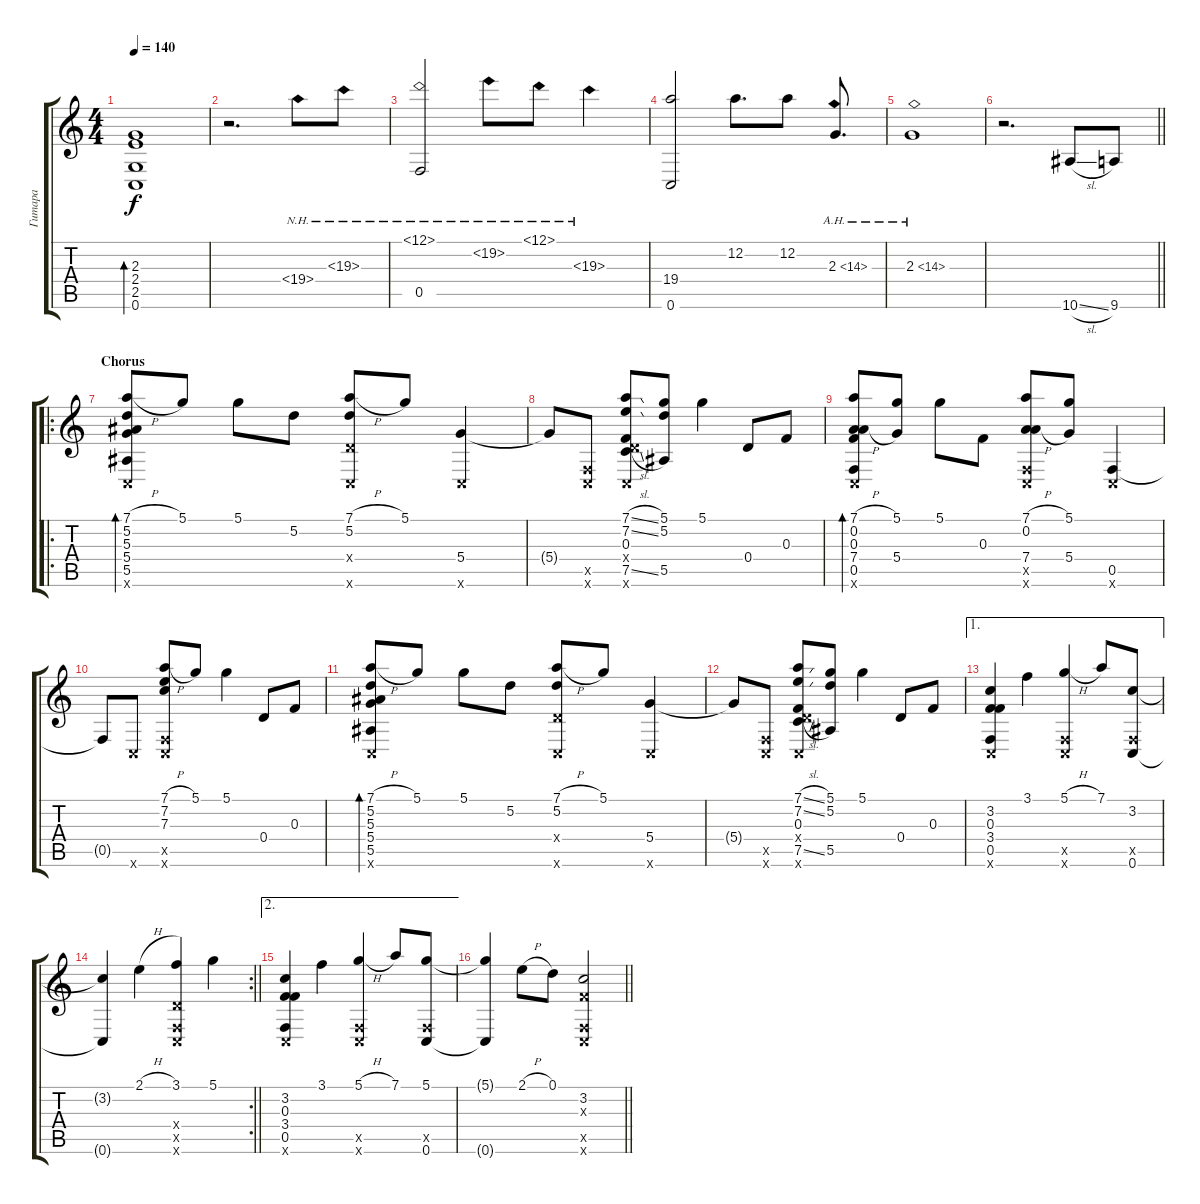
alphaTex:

\track ("Гитара" "Гитара") {instrument acousticguitarsteel}
\staff {score tabs}
\tuning (D4 A3 F3 D3 F2 C2) {hide}
\ts (4 4)
\tempo 140
\clef g2
\ks c
(2.3 2.4 2.5 0.6).1{bd 120 dy f} |
r.2{d} 19.4{nh}.8 19.3{nh}.8 |
(12.1{nh} 0.5).2 19.2{nh}.8 12.1{nh}.8 19.3{nh}.4 |
(19.4 0.6).2 12.2.8{d} 12.2.8 2.3{ah 12}.8{d} |
2.3{ah 12}.1 |
\barLineRight lightlight
r.2{d} 10.6{sl}.8 9.6.8 |
\ro
\section ("" "Chorus")
(7.1{h} 5.2 5.3 5.4 5.5 0.6{x}).8{bd 120} 5.1.8 5.1.8 5.2.8 (7.1{h} 5.2 0.4{x} 0.6{x}).8 5.1.8 (5.4 0.6{x}).4 |
5.4{t}.8 (0.5{x} 0.6{x}).8 (7.1{sl} 7.2{sl} 0.3 0.4{x} 7.5{sl} 0.6{x}).8 (5.1 5.2 5.5).8 5.1.4 0.4.8 0.3.8 |
(7.1{h} 0.2 0.3 7.4{h} 0.5 0.6{x}).8{bd 120} (5.1 5.4).8 5.1.8 0.3.8 (7.1{h} 0.2 7.4{h} 0.5{x} 0.6{x}).8 (5.1 5.4).8 (0.5 0.6{x}).4 |
0.5{t}.8 0.6{x}.8 (7.1{h} 7.2 7.3 0.5{x} 0.6{x}).8 5.1.8 5.1.4 0.4.8 0.3.8 |
(7.1{h} 5.2 5.3 5.4 5.5 0.6{x}).8{bd 120} 5.1.8 5.1.8 5.2.8 (7.1{h} 5.2 0.4{x} 0.6{x}).8 5.1.8 (5.4 0.6{x}).4 |
5.4{t}.8 (0.5{x} 0.6{x}).8 (7.1{sl} 7.2{sl} 0.3 0.4{x} 7.5{sl} 0.6{x}).8 (5.1 5.2 5.5).8 5.1.4 0.4.8 0.3.8 |
\ae 1
(3.2 0.3 3.4 0.5 0.6{x}).4 3.1.4 (5.1{h} 0.5{x} 0.6{x}).4 7.1.8 (3.2 0.5{x} 0.6).8 |
\rc 2
\barLineRight lightlight
(3.2{t} 0.6{t}).4 2.1{h}.4 (3.1 0.4{x} 0.5{x} 0.6{x}).4 5.1.4 |
\ae 2
(3.2 0.3 3.4 0.5 0.6{x}).4 3.1.4 (5.1{h} 0.5{x} 0.6{x}).4 7.1.8 (5.1 0.5{x} 0.6).8 |
\barLineRight lightlight
(5.1{t} 0.6{t}).4 2.1{h}.8 0.1.8 (3.2 0.3{x} 0.5{x} 0.6{x}).2
